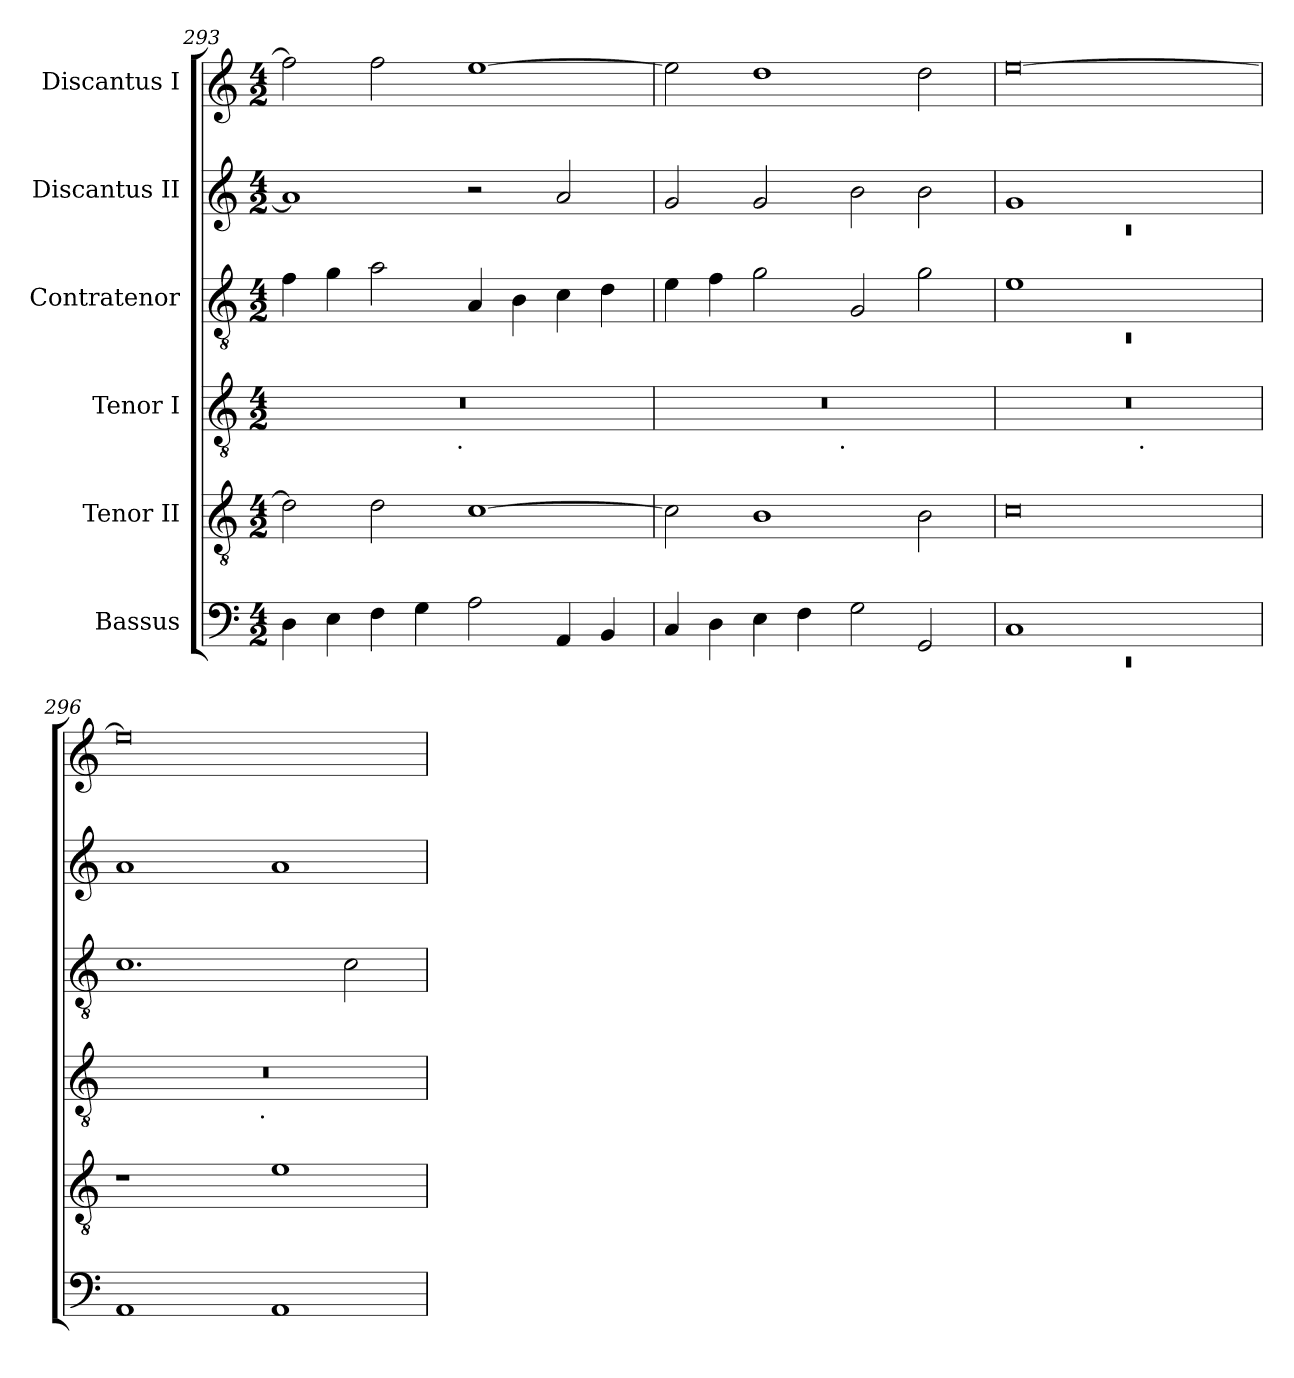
**kern	**kern	**kern	**kern	**kern	**kern
*part6	*part5	*part4	*part3	*part2	*part1
*staff6	*staff5	*staff4	*staff3	*staff2	*staff1
*I"Bassus	*I"Tenor II	*I"Tenor I	*I"Contratenor	*I"Discantus II	*I"Discantus I
*clefF4	*clefGv2	*clefGv2	*clefGv2	*clefG2	*clefG2
*k[]	*k[]	*k[]	*k[]	*k[]	*k[]
*C:	*C:	*C:	*C:	*C:	*C:
*M4/2	*M4/2	*M4/2	*M4/2	*M4/2	*M4/2
=293	=293	=293	=293	=293	=293
*	*	*^	*	*	*
4D\	2d\]	0r	2ryy	4f\	1a]	2ff\]
4E\	.	.	.	4g\	.	.
4F\	2d\	.	4...ryy	2a\	.	2ff\
4G\	.	.	.	.	.	.
!	!	!	!LO:TX:b:t=.	!	!	!
.	.	.	1ryy	.	.	.
2A\	[>1c	.	.	4A/	2r	[>1ee
.	.	.	.	4B\	.	.
4AA/	.	.	.	4c\	2a/	.
4BB/	.	.	.	4d\	.	.
.	.	.	32ryy	.	.	.
=294	=294	=294	=294	=294	=294	=294
4C/	2c\]	0r	2ryy	4e\	2g/	2ee\]
4D\	.	.	.	4f\	.	.
4E\	1B	.	4...ryy	2g\	2g/	1dd
4F\	.	.	.	.	.	.
!	!	!	!LO:TX:b:t=.	!	!	!
.	.	.	1ryy	.	.	.
2G\	.	.	.	2G/	2b\	.
2GG/	2B\	.	.	2g\	2b\	2dd\
.	.	.	32ryy	.	.	.
!!LO:LB:g=z
=295	=295	=295	=295	=295	=295	=295
*^	*	*	*	*^	*^	*
!	!LO:N:vis=1	!	!	!	!	!LO:N:vis=1	!	!LO:N:vis=1	!
1C	0rEE	0c	0r	2ryy	1e	0rC	1g	0rc	[>0ee
.	.	.	.	4...ryy	.	.	.	.	.
!	!	!	!	!LO:TX:b:t=.	!	!	!	!	!
.	.	.	.	1ryy	.	.	.	.	.
1ryy	.	.	.	.	1ryy	.	1ryy	.	.
.	.	.	.	32ryy	.	.	.	.	.
*	*	*	*	*	*v	*v	*	*	*
*v	*v	*	*	*	*	*v	*v	*
=296	=296	=296	=296	=296	=296	=296
1AA	1r	0r	2ryy	1.c	1a	0ee]
.	.	.	4...ryy	.	.	.
!	!	!	!LO:TX:b:t=.	!	!	!
.	.	.	1ryy	.	.	.
1AA	1e	.	.	.	1a	.
.	.	.	.	2c\	.	.
.	.	.	32ryy	.	.	.
*	*	*v	*v	*	*	*
=	=	=	=	=	=
*-	*-	*-	*-	*-	*-
